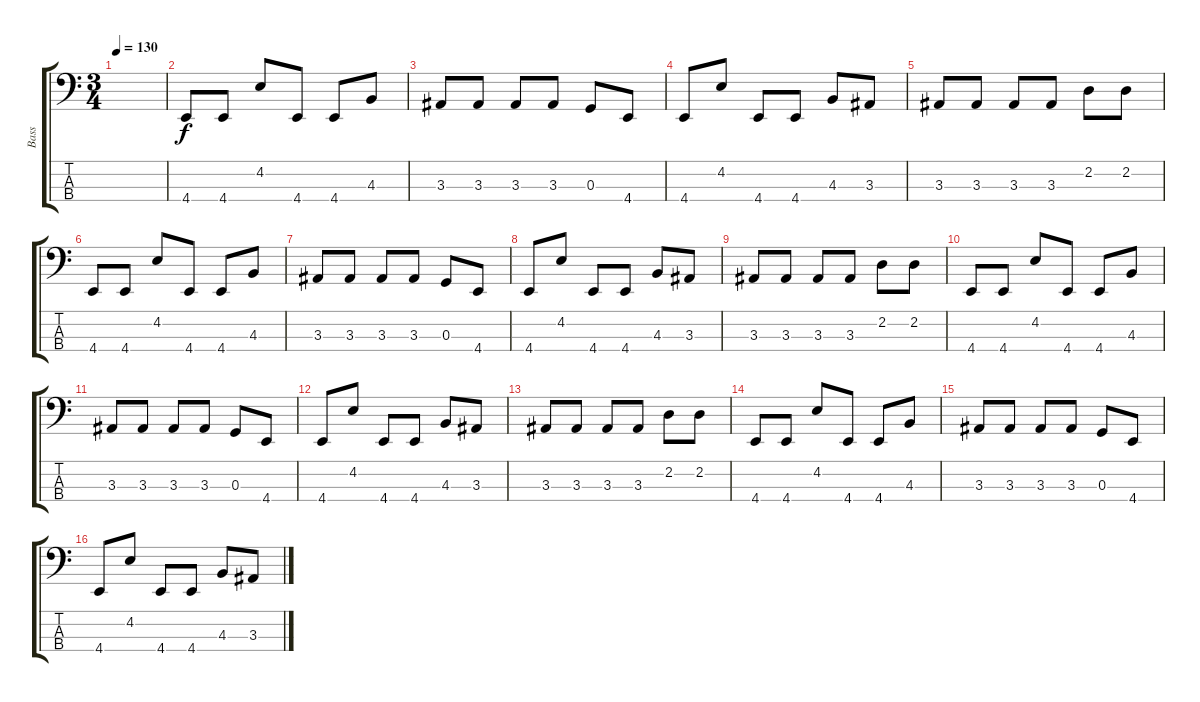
\track ("Bass" "Bass") {instrument electricbassfinger}
\staff {score tabs}
\tuning (F2 C2 G1 C1) {hide}
\ts (3 4)
\tempo 130
\clef f4
\ks c
|
4.4.8 4.4.8 4.2.8 4.4.8 4.4.8 4.3.8 |
3.3.8 3.3.8 3.3.8 3.3.8 0.3.8 4.4.8 |
4.4.8 4.2.8 4.4.8 4.4.8 4.3.8 3.3.8 |
3.3.8 3.3.8 3.3.8 3.3.8 2.2.8 2.2.8 |
4.4.8 4.4.8 4.2.8 4.4.8 4.4.8 4.3.8 |
3.3.8 3.3.8 3.3.8 3.3.8 0.3.8 4.4.8 |
4.4.8 4.2.8 4.4.8 4.4.8 4.3.8 3.3.8 |
3.3.8 3.3.8 3.3.8 3.3.8 2.2.8 2.2.8 |
4.4.8 4.4.8 4.2.8 4.4.8 4.4.8 4.3.8 |
3.3.8 3.3.8 3.3.8 3.3.8 0.3.8 4.4.8 |
4.4.8 4.2.8 4.4.8 4.4.8 4.3.8 3.3.8 |
3.3.8 3.3.8 3.3.8 3.3.8 2.2.8 2.2.8 |
4.4.8 4.4.8 4.2.8 4.4.8 4.4.8 4.3.8 |
3.3.8 3.3.8 3.3.8 3.3.8 0.3.8 4.4.8 |
4.4.8 4.2.8 4.4.8 4.4.8 4.3.8 3.3.8
